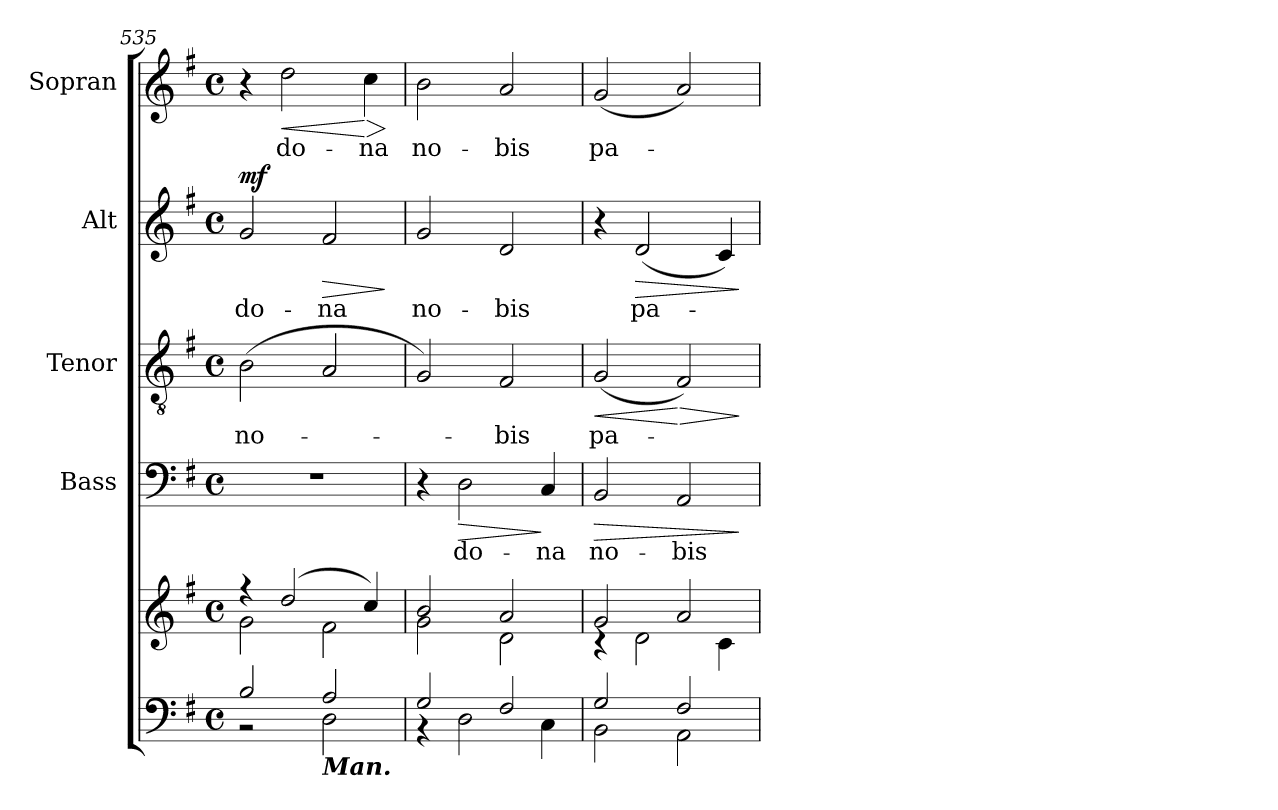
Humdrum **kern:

**kern	**kern	**kern	**text	**dynam	**kern	**text	**dynam	**kern	**text	**dynam	**kern	**text	**dynam
*part5	*part5	*part4	*part4	*part4	*part3	*part3	*part3	*part2	*part2	*part2	*part1	*part1	*part1
*staff6	*staff5	*staff4	*staff4	*staff4	*staff3	*staff3	*staff3	*staff2	*staff2	*staff2	*staff1	*staff1	*staff1
*	*	*I"Bass	*	*	*I"Tenor	*	*	*I"Alt	*	*	*I"Sopran	*	*
*	*	*I'B.	*	*	*I'T.	*	*	*I'A.	*	*	*I'S.	*	*
*clefF4	*clefG2	*clefF4	*	*	*clefGv2	*	*	*clefG2	*	*	*clefG2	*	*
*k[f#]	*k[f#]	*k[f#]	*	*	*k[f#]	*	*	*k[f#]	*	*	*k[f#]	*	*
*G:	*G:	*G:	*	*	*G:	*	*	*G:	*	*	*G:	*	*
*M4/4	*M4/4	*M4/4	*	*	*M4/4	*	*	*M4/4	*	*	*M4/4	*	*
*met(c)	*met(c)	*met(c)	*	*	*met(c)	*	*	*met(c)	*	*	*met(c)	*	*
=535	=535	=535	=535	=535	=535	=535	=535	=535	=535	=535	=535	=535	=535
*^	*^	*	*	*	*	*	*	*	*	*	*	*	*
!	!	!	!	!	!	!	!	!LO:LY:b	!	!	!LO:LY:b	!LO:DY:a	!	!	!
2B/	2r	4ree	2g\	1r	.	.	(>2B\	no-	.	2g/	do-	mf	4r	.	.
!	!	!	!	!	!	!	!	!	!	!	!	!	!	!LO:LY:b	!LO:HP:b
.	.	(2dd/	.	.	.	.	.	.	.	.	.	.	2dd\	do-	<
!LO:TX:b:Bi:t=Man.	!	!	!	!	!	!	!	!	!	!	!	!	!	!	!
!	!	!	!	!	!	!	!	!	!	!	!LO:LY:b	!LO:HP:b	!	!	!
2A/	2D\	.	2f#\	.	.	.	2A/	.	.	2f#/	-na	>	.	.	.
!	!	!	!	!	!	!	!	!	!	!	!	!	!	!LO:LY:b	!LO:HP:n=1:b
.	.	4cc/)	.	.	.	.	.	.	.	.	.	.	4cc\	-na	[ >
*v	*v	*	*	*	*	*	*	*	*	*	*	*	*	*	*
*	*v	*v	*	*	*	*	*	*	*	*	*	*	*	*
.	.	.	.	.	.	.	.	.	.	]	.	.	]
=536	=536	=536	=536	=536	=536	=536	=536	=536	=536	=536	=536	=536	=536
*^	*^	*	*	*	*	*	*	*	*	*	*	*	*
!	!	!	!	!	!	!	!	!	!	!	!LO:LY:b	!	!	!LO:LY:b	!
2G/	4rBB	2b/	2g\	4r	.	.	2G/)	.	.	2g/	no-	.	2b\	no-	.
!	!	!	!	!	!LO:LY:b	!LO:HP:b	!	!	!	!	!	!	!	!	!
.	2D\	.	.	2D\	do-	>	.	.	.	.	.	.	.	.	.
!	!	!	!	!	!	!	!	!LO:LY:b	!	!	!LO:LY:b	!	!	!LO:LY:b	!
2F#/	.	2a/	2d\	.	.	.	2F#/	-bis	.	2d/	-bis	.	2a/	-bis	.
!	!	!	!	!	!LO:LY:b	!	!	!	!	!	!	!	!	!	!
.	4C\	.	.	4C/	-na	]	.	.	.	.	.	.	.	.	.
!!LO:PB:g=z
=537	=537	=537	=537	=537	=537	=537	=537	=537	=537	=537	=537	=537	=537	=537	=537
!	!	!	!	!	!LO:LY:b	!LO:HP:b	!	!LO:LY:b	!LO:HP:b	!	!	!	!	!LO:LY:b	!
2G/	2BB\	2g/	4rB	2BB/	no-	>	(<2G/	pa-	<	4r	.	.	(<2g/	pa-	.
!	!	!	!	!	!	!	!	!	!	!	!LO:LY:b	!LO:HP:b	!	!	!
.	.	.	2d\	.	.	.	.	.	.	(<2d/	pa-	>	.	.	.
!	!	!	!	!	!LO:LY:b	!	!	!	!LO:HP:n=1:b	!	!	!	!	!	!
2F#/	2AA\	2a/	.	2AA/	-bis	.	2F#/)	.	[ >	.	.	.	2a/)	.	.
.	.	.	4c\	.	.	.	.	.	.	4c/)	.	.	.	.	.
*v	*v	*	*	*	*	*	*	*	*	*	*	*	*	*	*
*	*v	*v	*	*	*	*	*	*	*	*	*	*	*	*
.	.	.	.	]	.	.	]	.	.	]	.	.	.
=	=	=	=	=	=	=	=	=	=	=	=	=	=
*-	*-	*-	*-	*-	*-	*-	*-	*-	*-	*-	*-	*-	*-
